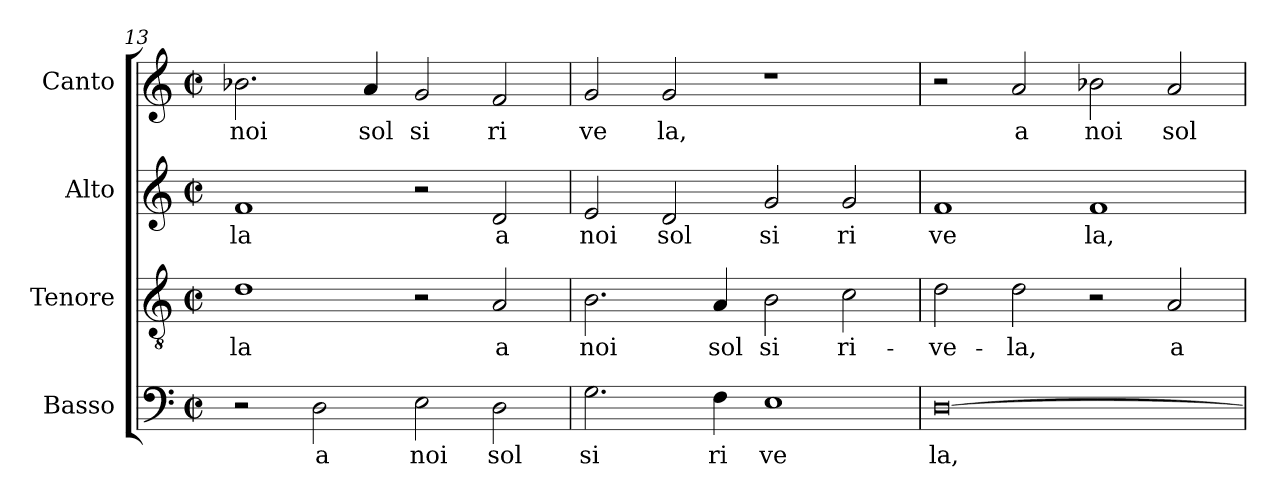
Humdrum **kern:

**kern	**text	**kern	**text	**kern	**text	**kern	**text
*part4	*part4	*part3	*part3	*part2	*part2	*part1	*part1
*staff4	*staff4	*staff3	*staff3	*staff2	*staff2	*staff1	*staff1
*I"Basso	*	*I"Tenore	*	*I"Alto	*	*I"Canto	*
*clefF4	*	*clefGv2	*	*clefG2	*	*clefG2	*
*M2/2	*	*M2/2	*	*M2/2	*	*M2/2	*
*met(c|)	*	*met(c|)	*	*met(c|)	*	*met(c|)	*
=13	=13	=13	=13	=13	=13	=13	=13
!	!	!	!LO:LY:b:cj	!	!LO:LY:b:cj	!	!LO:LY:b:cj
2r	.	1d	-la	1f	la	2.b-\	noi
!	!LO:LY:b:cj	!	!	!	!	!	!
2D\	a	.	.	.	.	.	.
!	!	!	!	!	!	!	!LO:LY:b:cj
.	.	.	.	.	.	4a/	sol
!	!LO:LY:b:cj	!	!	!	!	!	!LO:LY:b:cj
2E\	noi	2r	.	2r	.	2g/	si
!	!LO:LY:b:cj	!	!LO:LY:b:cj	!	!LO:LY:b:cj	!	!LO:LY:b:cj
2D\	sol	2A/	a	2d/	a	2f/	ri
=14	=14	=14	=14	=14	=14	=14	=14
!	!LO:LY:b:cj	!	!LO:LY:b:cj	!	!LO:LY:b:cj	!	!LO:LY:b:cj
2.G\	si	2.B\	noi	2e/	noi	2g/	ve
!	!	!	!	!	!LO:LY:b:cj	!	!LO:LY:b:cj
.	.	.	.	2d/	sol	2g/	la,
!	!LO:LY:b:cj	!	!LO:LY:b:cj	!	!	!	!
4F\	ri	4A/	sol	.	.	.	.
!	!LO:LY:b:cj	!	!LO:LY:b:cj	!	!LO:LY:b:cj	!	!
1E	ve	2B\	si	2g/	si	1r	.
!	!	!	!LO:LY:b:cj	!	!LO:LY:b:cj	!	!
.	.	2c\	ri-	2g/	ri	.	.
!!LO:LB:g=z
=15	=15	=15	=15	=15	=15	=15	=15
!	!LO:LY:b:cj	!	!LO:LY:b:cj	!	!LO:LY:b:cj	!	!
[>0D	la,	2d\	-ve-	1f	ve	2r	.
!	!	!	!LO:LY:b:cj	!	!	!	!LO:LY:b:cj
.	.	2d\	-la,	.	.	2a/	a
!	!	!	!	!	!LO:LY:b:cj	!	!LO:LY:b:cj
.	.	2r	.	1f	la,	2b-\	noi
!	!	!	!LO:LY:b:cj	!	!	!	!LO:LY:b:cj
.	.	2A/	a	.	.	2a/	sol
=	=	=	=	=	=	=	=
*-	*-	*-	*-	*-	*-	*-	*-
